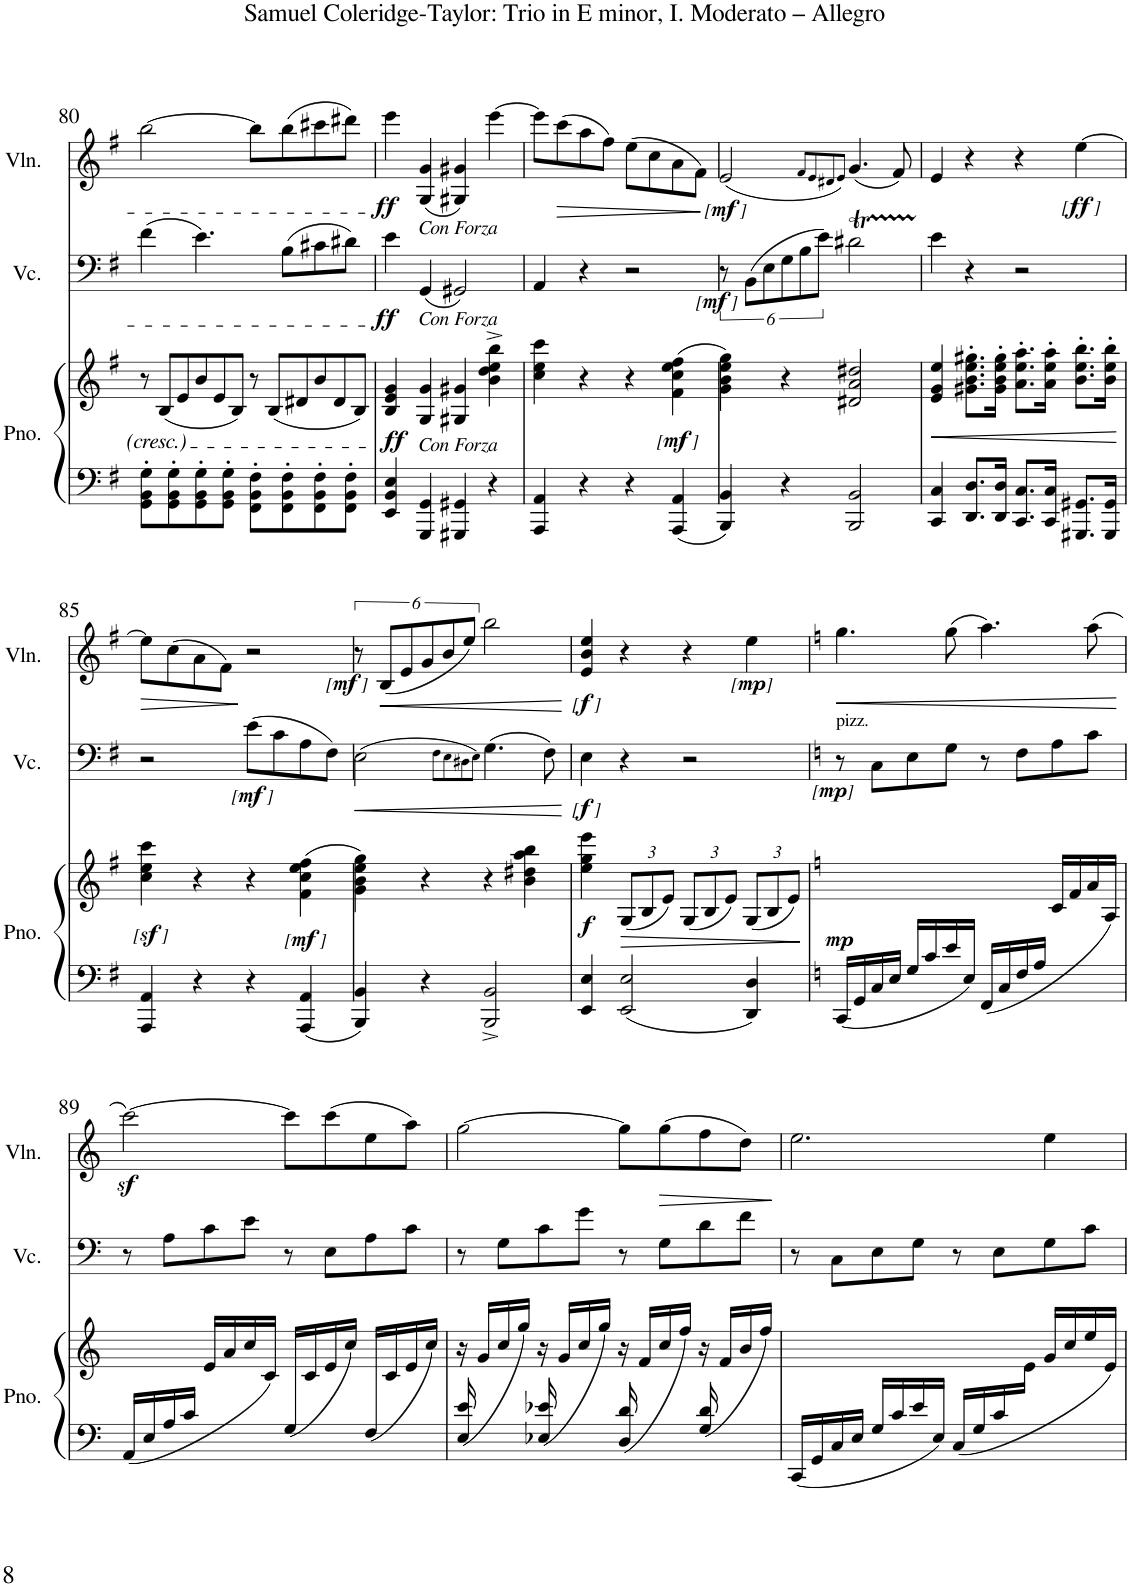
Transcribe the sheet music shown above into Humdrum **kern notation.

**kern	**kern	**dynam	**kern	**dynam	**kern	**dynam
*part3	*part3	*part3	*part2	*part2	*part1	*part1
*staff4	*staff3	*staff3/4	*staff2	*staff2	*staff1	*staff1
*I"Piano	*	*	*I"Violoncello	*	*I"Violin	*
*I'Pno.	*	*	*I'Vc.	*	*I'Vln.	*
!!LO:PB:g=z
*clefF4	*clefG2	*	*clefF4	*	*clefG2	*
*k[f#]	*k[f#]	*	*k[f#]	*	*k[f#]	*
*M4/4	*M4/4	*	*M4/4	*	*M4/4	*
*met(c)	*met(c)	*	*met(c)	*	*met(c)	*
=80	=80	=80	=80	=80	=80	=80
8GG\' 8BB\' 8G\'L	12r	.	(4f#\	.	[2bb\	.
.	(12B/L	.	.	.	.	.
8GG\' 8BB\' 8G\'	.	.	.	.	.	.
.	12e/	.	.	.	.	.
8GG\' 8BB\' 8G\'	12b/	.	4.e'~\)	.	.	.
.	12e/	.	.	.	.	.
8GG\' 8BB\' 8G\'J	.	.	.	.	.	.
.	12B/J)	.	.	.	.	.
8FF#\' 8BB\' 8F#\'L	12r	.	.	.	8bb'\L]	.
.	(12B/L	.	.	.	.	.
8FF#\' 8BB\' 8F#\'	.	.	(8B\L	.	(8bb\	.
.	12d#X/	.	.	.	.	.
8FF#\' 8BB\' 8F#\'	12b/	.	8c#X\	.	8ccc#X\	.
.	12d#/	.	.	.	.	.
8FF#\' 8BB\' 8F#\'J	.	.	8d#X\J)	.	8ddd#X\J)	.
.	12B/J)	.	.	.	.	.
=81	=81	=81	=81	=81	=81	=81
!	!	!LO:DY:b	!	!LO:DY:b	!	!LO:DY:b
4EE/'~ 4BB/'~ 4E/'~	4B/'>~> 4e/'>~> 4g/'>~>	ff	4e'~\	ff	4eee'~\	ff
!	!	!	!	!	!LO:TX:b:i:t=Con Forza	!
!	!	!	!LO:TX:b:i:t=Con Forza	!	!	!
!	!LO:TX:b:i:t=Con Forza	!	!	!	!	!
4GGG/ 4GG/	4G/ 4g/	.	(4GG/	.	(4G/ 4g/	.
4GGG#X/ 4GG#X/	4G#X/'~ 4g#X/'~	.	2GG#X/)	.	4G#X/'~ 4g#X/'~)	.
4r	4b\^ 4dd\^ 4ee\^ 4bb\^	.	.	.	[4eee\	.
=82	=82	=82	=82	=82	=82	=82
4AAA/ 4AA/	4cc\ 4ee\ 4ccc\	.	4AA/	.	8eee'\L]	.
!	!	!	!	!	!	!LO:HP:b
.	.	.	.	.	(8ccc\	>
4r	4r	.	4r	.	8aa\	.
.	.	.	.	.	8ff#\J)	.
4r	4r	.	2r	.	(8ee\L	.
.	.	.	.	.	8cc\	.
!	!	!LO:DY:b	!	!	!	!
!	!	!LO:DY:n=1:b	!	!	!	!
!	!	!LO:DY:n=2:b	!	!	!	!
4AAA/ 4AA/	(4f#\ 4cc\ 4ee\ 4ff#\	other-dynamics mf other-dynamics	.	.	8a\	.
.	.	.	.	.	8f#\J)	.
.	.	.	.	.	.	]
=83	=83	=83	=83	=83	=83	=83
!	!	!	!	!LO:DY:b	!	!
!	!	!	!	!LO:DY:n=1:b	!	!
!	!	!	!	!LO:DY:n=2:b	!	!LO:DY:b
!	!	!	!	!	!	!LO:DY:n=1:b
!	!	!	!	!	!	!LO:DY:n=2:b
4BBB/ 4BB/	4g\ 4b\ 4ee\ 4gg\)	.	12r	other-dynamics mf other-dynamics	(2e/	other-dynamics mf other-dynamics
.	.	.	(12BB\L	.	.	.
.	.	.	12E\	.	.	.
4r	4r	.	12G\	.	.	.
.	.	.	12B\	.	.	.
.	.	.	12e\J)	.	.	.
.	.	.	.	.	8qf#/L	.
.	.	.	.	.	8qe/	.
.	.	.	.	.	8qd#X/	.
.	.	.	.	.	8qe/J)	.
2BBB/ 2BB/	2d#X/ 2a/ 2dd#X/	.	2d#Xt\	.	(4.g/	.
.	.	.	.	.	8f#/)	.
=84	=84	=84	=84	=84	=84	=84
!	!	!LO:HP:b	!	!	!	!
4CC/ 4C/	4e/ 4g/ 4ee/	<	4e'~\	.	4e'~/	.
8.DD/ 8.D/L	8.g#X\' 8.b\' 8.ee\' 8.gg#X\'L	.	4r	.	4r	.
16DD/ 16D/Jk	16g#\' 16b\' 16ee\' 16gg#\'Jk	.	.	.	.	.
8.CC/ 8.C/L	8.a\' 8.ee\' 8.aa\'L	.	2r	.	4r	.
16CC/ 16C/Jk	16a\' 16ee\' 16aa\'Jk	.	.	.	.	.
!	!	!	!	!	!	!LO:DY:b
!	!	!	!	!	!	!LO:DY:n=1:b
!	!	!	!	!	!	!LO:DY:n=2:b
8.GGG#X/ 8.GG#X/L	8.b\' 8.ee\' 8.bb\'L	.	.	.	[4ee\	other-dynamics ff other-dynamics
16GGG#/ 16GG#/Jk	16b\' 16ee\' 16bb\'Jk	.	.	.	.	.
.	.	[	.	.	.	.
!!LO:LB:g=z
=85	=85	=85	=85	=85	=85	=85
!	!	!LO:DY:b	!	!	!	!LO:HP:b
!	!	!LO:DY:n=1:b	!	!	!	!
4AAA/ 4AA/	4cc\z< 4ee\z< 4ccc\z<	other-dynamics other-dynamics	2r	.	8ee'\L]	>
.	.	.	.	.	(8cc\	.
4r	4r	.	.	.	8a\	.
.	.	.	.	.	8f#\J)	.
!	!	!	!	!LO:DY:b	!	!
!	!	!	!	!LO:DY:n=1:b	!	!
!	!	!	!	!LO:DY:n=2:b	!	!
4r	4r	.	(8e\L	other-dynamics mf other-dynamics	2r	]
.	.	.	8c\	.	.	.
!	!	!LO:DY:n=2:b	!	!	!	!
!	!	!LO:DY:n=3:b	!	!	!	!
!	!	!LO:DY:n=4:b	!	!	!	!
4AAA/ 4AA/	(4f#\ 4cc\ 4ee\ 4ff#\	other-dynamics mf other-dynamics	8A\	.	.	.
.	.	.	8F#\J)	.	.	.
=86	=86	=86	=86	=86	=86	=86
!	!	!	!	!LO:HP:b	!	!LO:DY:b
!	!	!	!	!	!	!LO:DY:n=1:b
!	!	!	!	!	!	!LO:DY:n=2:b
4BBB/ 4BB/	4g\ 4b\ 4ee\ 4gg\)	.	(2E\	<	12r	other-dynamics mf other-dynamics
!	!	!	!	!	!	!LO:HP:b
.	.	.	.	.	(12B/L	<
.	.	.	.	.	12e/	.
4r	4r	.	.	.	12g/	.
.	.	.	.	.	12b/	.
.	.	.	.	.	12ee/J)	.
.	.	.	8qF#\L	.	.	.
.	.	.	8qE\	.	.	.
.	.	.	8qD#X\	.	.	.
.	.	.	8qE\J)	.	.	.
2BBB/^ 2BB/^	4r	.	(4.G\	.	2bb'~\	.
.	4b\'~ 4dd#X\'~ 4aa\'~ 4bb\'~	.	.	.	.	.
.	.	.	8F#\)	.	.	.
.	.	.	.	[	.	[
=87	=87	=87	=87	=87	=87	=87
!	!	!LO:DY:b	!	!LO:DY:b	!	!
!	!	!	!	!LO:DY:n=1:b	!	!
!	!	!	!	!LO:DY:n=2:b	!	!LO:DY:b
!	!	!	!	!	!	!LO:DY:n=1:b
!	!	!	!	!	!	!LO:DY:n=2:b
4EE/'~ 4E/'~	4ee\'~ 4gg\'~ 4eee\'~	f	4E\	other-dynamics f other-dynamics	4e/'~ 4b/'~ 4ee/'~	other-dynamics f other-dynamics
*	*Xbrackettup	*	*	*	*	*
!	!	!LO:HP:b	!	!	!	!
2EE/ 2E/	(12G/L	>	4r	.	4r	.
.	12B/	.	.	.	.	.
.	12e/J)	.	.	.	.	.
.	(12G/L	.	2r	.	4r	.
.	12B/	.	.	.	.	.
.	12e/J)	.	.	.	.	.
!	!	!	!	!	!	!LO:DY:n=3:b
!	!	!	!	!	!	!LO:DY:n=4:b
!	!	!	!	!	!	!LO:DY:n=5:b
4DD/ 4D/	(12G/L	.	.	.	4ee\	other-dynamics mp other-dynamics
.	12B/	.	.	.	.	.
.	12e/J)	.	.	.	.	.
.	.	]	.	.	.	.
=88	=88	=88	=88	=88	=88	=88
*k[]	*k[]	*	*k[]	*	*k[]	*
*	*^	*	*	*	*	*
!	!	!	!	!LO:TX:a:t=pizz.	!	!	!
!	!	!	!LO:DY:b	!	!LO:DY:b	!	!LO:HP:b
!	!	!	!	!	!LO:DY:n=1:b	!	!
!	!	!	!	!	!LO:DY:n=2:b	!	!
16CC/LL	1ryy	2.ryy	mp	8r	other-dynamics mp other-dynamics	4.gg\	<
16GG/	.	.	.	.	.	.	.
16C/	.	.	.	8C\L	.	.	.
16E/JJ	.	.	.	.	.	.	.
16G/LL	.	.	.	8E\	.	.	.
16c/	.	.	.	.	.	.	.
16e/	.	.	.	8G\J	.	(8gg\	.
16E/JJ	.	.	.	.	.	.	.
(16FF/LL	.	.	.	8r	.	4.aa\)	.
16C/	.	.	.	.	.	.	.
16F/	.	.	.	8F\L	.	.	.
16A/JJ	.	.	.	.	.	.	.
4ryy	.	16c/LL	.	8A\	.	.	.
.	.	16f/	.	.	.	.	.
.	.	16a/	.	8c\J	.	(8aa\	.
.	.	16A/JJ)	.	.	.	.	.
*	*v	*v	*	*	*	*	*
.	.	.	.	.	.	[
!!LO:LB:g=z
=89	=89	=89	=89	=89	=89	=89
*^	*^	*	*	*	*	*
2ryy	(16AA/LL	2ryy	4ryy	.	8r	.	[2cccz<\)	.
.	16E/	.	.	.	.	.	.	.
.	16A/	.	.	.	8A\L	.	.	.
.	16c/JJ	.	.	.	.	.	.	.
.	4ryy	.	16e/LL	.	8c\	.	.	.
.	.	.	16a/	.	.	.	.	.
.	.	.	16cc/	.	8e\J	.	.	.
.	.	.	16c/JJ)	.	.	.	.	.
(<16G/LL	2ryy	16ryy	2ryy	.	8r	.	8ccc'\L]	.
8.ryy	.	16c/	.	.	.	.	.	.
.	.	16e/	.	.	8E\L	.	(8ccc\	.
.	.	16cc/JJ)	.	.	.	.	.	.
(<16F/LL	.	16ryy	.	.	8A\	.	8ee\	.
8.ryy	.	16c/	.	.	.	.	.	.
.	.	16e/	.	.	8c\J	.	8aa\J)	.
.	.	16cc/JJ)	.	.	.	.	.	.
*v	*v	*	*	*	*	*	*	*
*	*v	*v	*	*	*	*	*
=90	=90	=90	=90	=90	=90	=90
16E/ 16e/	16r	.	8r	.	[2gg\	.
16ryy	16g/LL	.	.	.	.	.
8ryy	16cc/	.	8G\L	.	.	.
.	(16gg/JJ	.	.	.	.	.
16E-X/ 16e-X/	16r	.	8c\	.	.	.
16ryy	16g/LL	.	.	.	.	.
8ryy	16cc/	.	8g\J	.	.	.
.	(16gg/JJ	.	.	.	.	.
16D/ 16d/	16r	.	8r	.	8gg'\L]	.
16ryy	16f/LL	.	.	.	.	.
!	!	!	!	!	!	!LO:HP:b
8ryy	16cc/	.	8G\L	.	(8gg\	>
.	(16ff/JJ	.	.	.	.	.
16G/ 16d/	16r	.	8d\	.	8ff\	.
16ryy	16f/LL	.	.	.	.	.
8ryy	16b/	.	8f\J	.	8dd\J)	.
.	(16ff/JJ	.	.	.	.	.
.	.	.	.	.	.	]
=91	=91	=91	=91	=91	=91	=91
*	*^	*	*	*	*	*
16CC/LL	1ryy	8.ryy	.	8r	.	2.ee'~\	.
16GG/	.	.	.	.	.	.	.
16C/	.	.	.	8C\L	.	.	.
*	*v	*v	*	*	*	*	*
16E/JJ	.	.	.	.	.	.
16G/LL	.	.	8E\	.	.	.
16c/	.	.	.	.	.	.
16e/	.	.	8G\J	.	.	.
16E/JJ	.	.	.	.	.	.
(<16C/LL	.	.	8r	.	.	.
16G/	.	.	.	.	.	.
16c/	.	.	8E\L	.	.	.
*	*^	*	*	*	*	*
4ryy	.	16e\JJ	.	.	.	.	.
.	.	16g/LL	.	8G\	.	4ee\	.
.	.	16cc/	.	.	.	.	.
.	.	16ee/	.	8c\J	.	.	.
16ryy	.	16e/JJ)	.	.	.	.	.
*	*v	*v	*	*	*	*	*
=	=	=	=	=	=	=
*-	*-	*-	*-	*-	*-	*-
